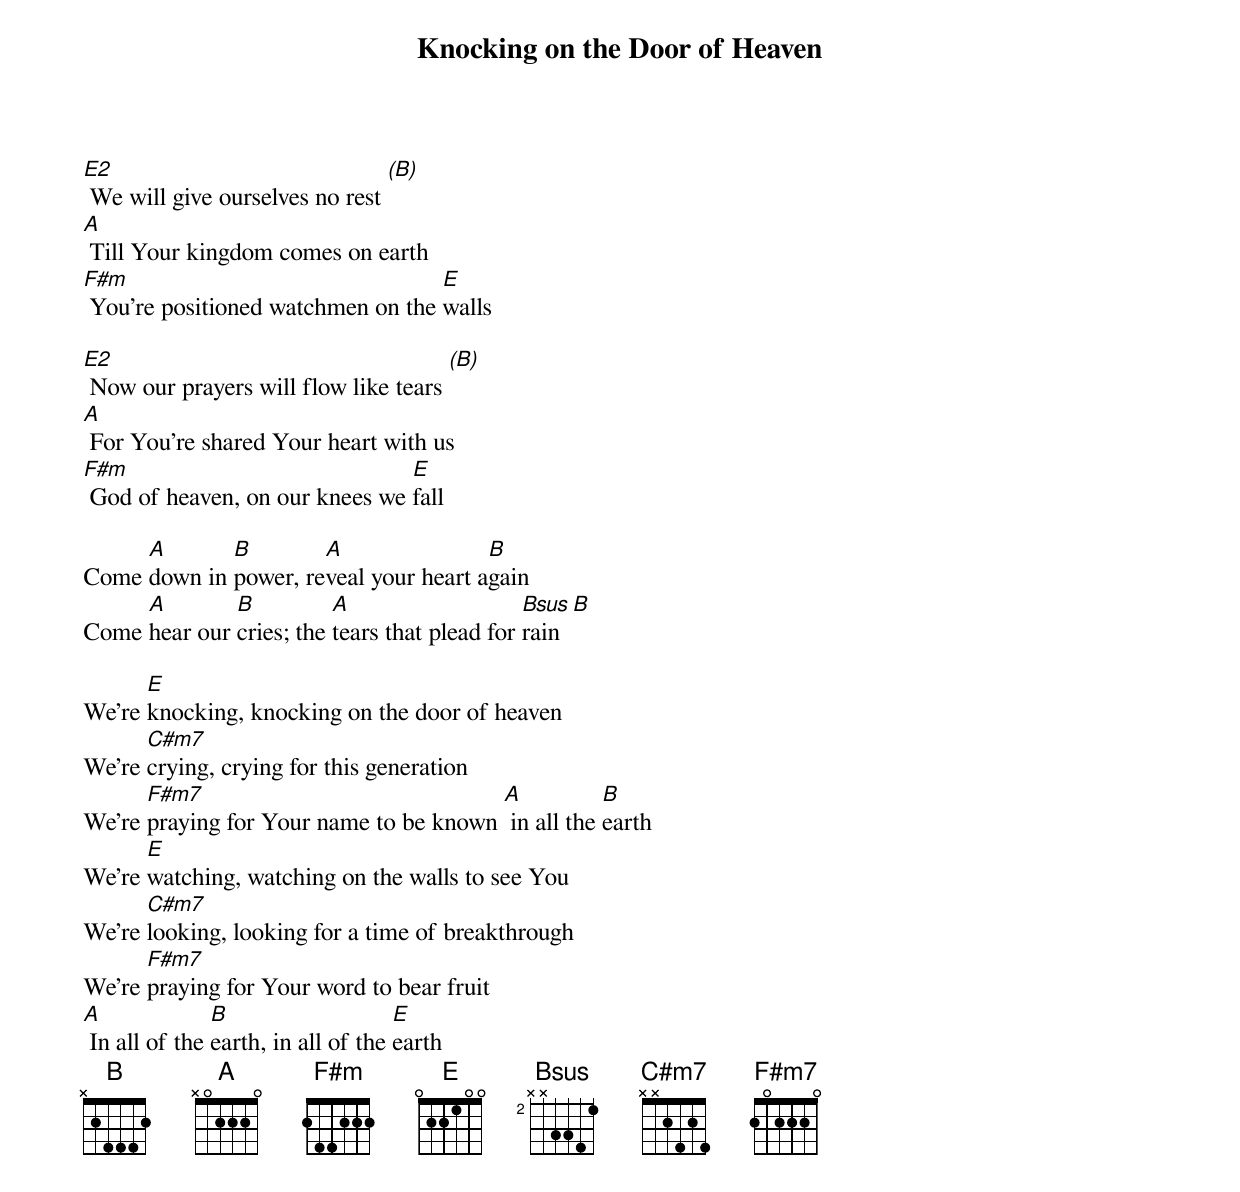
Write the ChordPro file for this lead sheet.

{title: Knocking on the Door of Heaven}
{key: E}
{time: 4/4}
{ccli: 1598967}
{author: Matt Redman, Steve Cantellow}
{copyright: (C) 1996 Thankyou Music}

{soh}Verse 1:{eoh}
[E2] We will give ourselves no rest [(B)]
[A] Till Your kingdom comes on earth
[F#m] You're positioned watchmen on the [E]walls

[E2] Now our prayers will flow like tears [(B)]
[A] For You're shared Your heart with us
[F#m] God of heaven, on our knees we [E]fall

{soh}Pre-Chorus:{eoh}
Come [A]down in [B]power, re[A]veal your heart a[B]gain
Come [A]hear our [B]cries; the [A]tears that plead for [Bsus]rain [B]

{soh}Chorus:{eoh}
We're [E]knocking, knocking on the door of heaven
We're [C#m7]crying, crying for this generation
We're [F#m7]praying for Your name to be known [A] in all the [B]earth
We're [E]watching, watching on the walls to see You
We're [C#m7]looking, looking for a time of breakthrough
We're [F#m7]praying for Your word to bear fruit
[A] In all of the [B]earth, in all of the [E]earth
